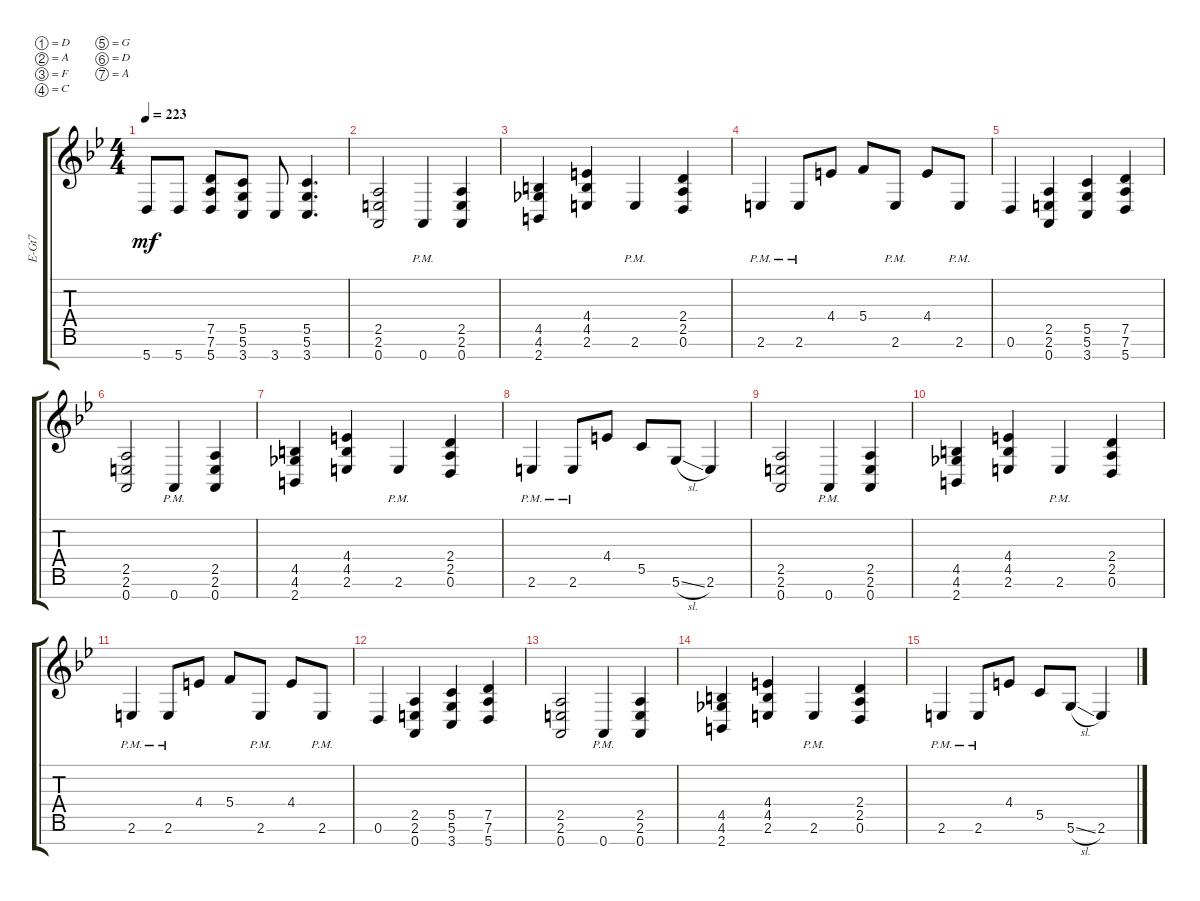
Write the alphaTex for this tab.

\defaultSystemsLayout 4
\bracketExtendMode groupsimilarinstruments
\otherSystemsTrackNameOrientation horizontal
\track ("Electric Guitar" "E-Gt7") {instrument electricguitarclean}
\staff {score tabs}
\tuning (D4 A3 F3 C3 G2 D2 A1)
\ts (4 4)
\tempo 223
\clef g2
\ks bb
5.7{acc forcenatural}.8{dy mf} 5.7{acc forcenatural}.8 (5.7{acc forcenatural} 7.6{acc forcenatural} 7.5{acc forcenatural}).8 (3.7{acc forcenatural} 5.6{acc forcenatural} 5.5{acc forcenatural}).8 3.7{acc forcenatural}.8 (3.7{acc forcenatural} 5.6{acc forcenatural} 5.5{acc forcenatural}).4{d} |
(0.7{acc forcenatural} 2.6{acc #} 2.5{acc forcenatural}).2 0.7{pm acc forcenatural}.4 (0.7{acc forcenatural} 2.6{acc #} 2.5{acc forcenatural}).4 |
(2.7{acc #} 4.6{acc b} 4.5{acc #}).4 (2.6{acc #} 4.5{acc #} 4.4{acc #}).4 2.6{pm acc #}.4 (0.6{acc forcenatural} 2.5{acc forcenatural} 2.4{acc forcenatural}).4 |
2.6{pm acc #}.4 2.6{pm acc #}.8 4.4{acc #}.8 5.4{acc forcenatural}.8 2.6{pm acc #}.8 4.4{acc #}.8 2.6{pm acc #}.8 |
0.6{acc forcenatural}.4 (0.7{acc forcenatural} 2.6{acc #} 2.5{acc forcenatural}).4 (3.7{acc forcenatural} 5.6{acc forcenatural} 5.5{acc forcenatural}).4 (5.7{acc forcenatural} 7.6{acc forcenatural} 7.5{acc forcenatural}).4 |
(0.7{acc forcenatural} 2.6{acc #} 2.5{acc forcenatural}).2 0.7{pm acc forcenatural}.4 (0.7{acc forcenatural} 2.6{acc #} 2.5{acc forcenatural}).4 |
(2.7{acc #} 4.6{acc b} 4.5{acc #}).4 (2.6{acc #} 4.5{acc #} 4.4{acc #}).4 2.6{pm acc #}.4 (0.6{acc forcenatural} 2.5{acc forcenatural} 2.4{acc forcenatural}).4 |
2.6{pm acc #}.4 2.6{pm acc #}.8 4.4{acc #}.8 5.5{acc forcenatural}.8 5.6{sl acc forcenatural}.8 2.6{acc #}.4 |
(0.7{acc forcenatural} 2.6{acc #} 2.5{acc forcenatural}).2 0.7{pm acc forcenatural}.4 (0.7{acc forcenatural} 2.6{acc #} 2.5{acc forcenatural}).4 |
(2.7{acc #} 4.6{acc b} 4.5{acc #}).4 (2.6{acc #} 4.5{acc #} 4.4{acc #}).4 2.6{pm acc #}.4 (0.6{acc forcenatural} 2.5{acc forcenatural} 2.4{acc forcenatural}).4 |
2.6{pm acc #}.4 2.6{pm acc #}.8 4.4{acc #}.8 5.4{acc forcenatural}.8 2.6{pm acc #}.8 4.4{acc #}.8 2.6{pm acc #}.8 |
0.6{acc forcenatural}.4 (0.7{acc forcenatural} 2.6{acc #} 2.5{acc forcenatural}).4 (3.7{acc forcenatural} 5.6{acc forcenatural} 5.5{acc forcenatural}).4 (5.7{acc forcenatural} 7.6{acc forcenatural} 7.5{acc forcenatural}).4 |
(0.7{acc forcenatural} 2.6{acc #} 2.5{acc forcenatural}).2 0.7{pm acc forcenatural}.4 (0.7{acc forcenatural} 2.6{acc #} 2.5{acc forcenatural}).4 |
(2.7{acc #} 4.6{acc b} 4.5{acc #}).4 (2.6{acc #} 4.5{acc #} 4.4{acc #}).4 2.6{pm acc #}.4 (0.6{acc forcenatural} 2.5{acc forcenatural} 2.4{acc forcenatural}).4 |
2.6{pm acc #}.4 2.6{pm acc #}.8 4.4{acc #}.8 5.5{acc forcenatural}.8 5.6{sl acc forcenatural}.8 2.6{acc #}.4
